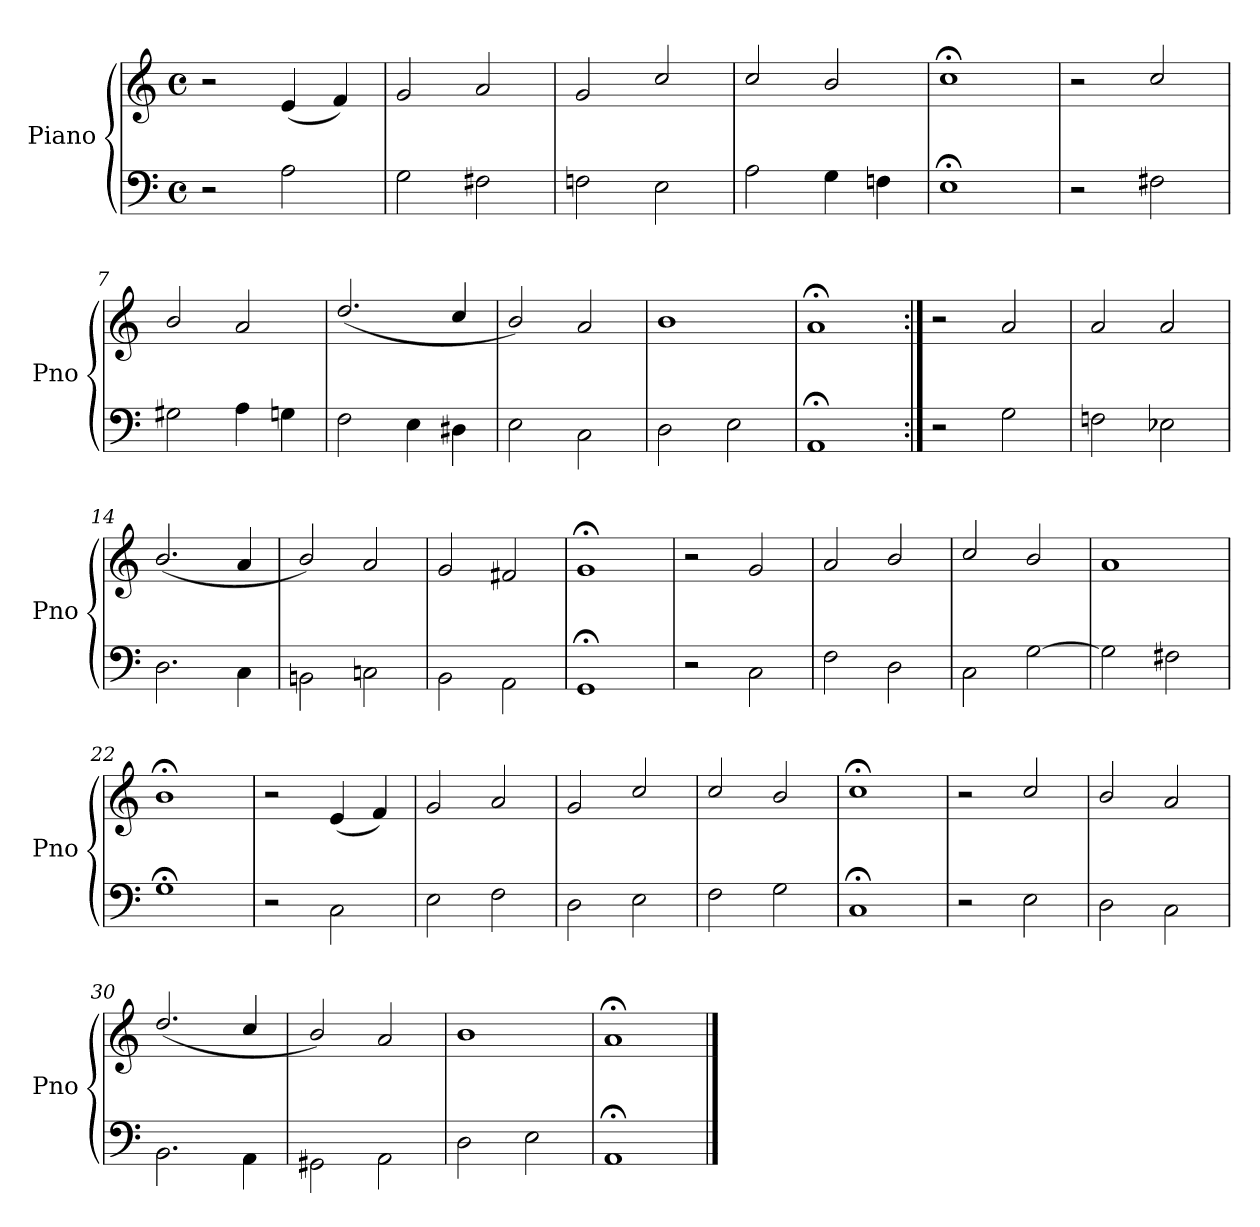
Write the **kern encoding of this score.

**kern	**kern
*part1	*part1
*staff2	*staff1
*I"Piano	*
*I'Pno	*
*clefF4	*clefG2
*k[]	*k[]
*M4/4	*M4/4
*met(c)	*met(c)
=1	=1
2r	2r
2A\	(4e/
.	4f/)
=2	=2
2G\	2g/
2F#X\	2a/
=3	=3
2Fn\	2g/
2E\	2cc/
=4	=4
2A\	2cc/
4G\	2b/
4Fn\	.
=5	=5
1E;\	1cc;</
=6	=6
2r	2r
2F#X\	2cc/
=7	=7
2G#X\	2b/
4A\	2a/
4Gn\	.
=8	=8
2F\	(2.dd/
4E\	.
4D#X\	4cc/
=9	=9
2E\	2b/)
2C\	2a/
=10	=10
2D\	1b/
2E\	.
=11	=11
1AA;\	1a;</
!!LO:LB:g=z
=12:|!	=12:|!
2r	2r
2G\	2a/
=13	=13
2Fn\	2a/
2E-X\	2a/
=14	=14
2.D\	(2.b/
4C\	4a/
=15	=15
2BBn\	2b/)
2Cn\	2a/
=16	=16
2BB\	2g/
2AA\	2f#X/
=17	=17
1GG;\	1g;</
=18	=18
2r	2r
2C\	2g/
=19	=19
2F\	2a/
2D\	2b/
=20	=20
2C\	2cc/
[<2G\	2b/
=21	=21
2G\]	1a/
2F#X\	.
=22	=22
1G;\	1b;</
!!LO:LB:g=z
=23	=23
2r	2r
2C\	(4e/
.	4f/)
=24	=24
2E\	2g/
2F\	2a/
=25	=25
2D\	2g/
2E\	2cc/
=26	=26
2F\	2cc/
2G\	2b/
=27	=27
1C;\	1cc;</
=28	=28
2r	2r
2E\	2cc/
=29	=29
2D\	2b/
2C\	2a/
=30	=30
2.BB\	(2.dd/
4AA\	4cc/
=31	=31
2GG#X\	2b/)
2AA\	2a/
=32	=32
2D\	1b/
2E\	.
=33	=33
1AA;\	1a;</
==	==
*-	*-
